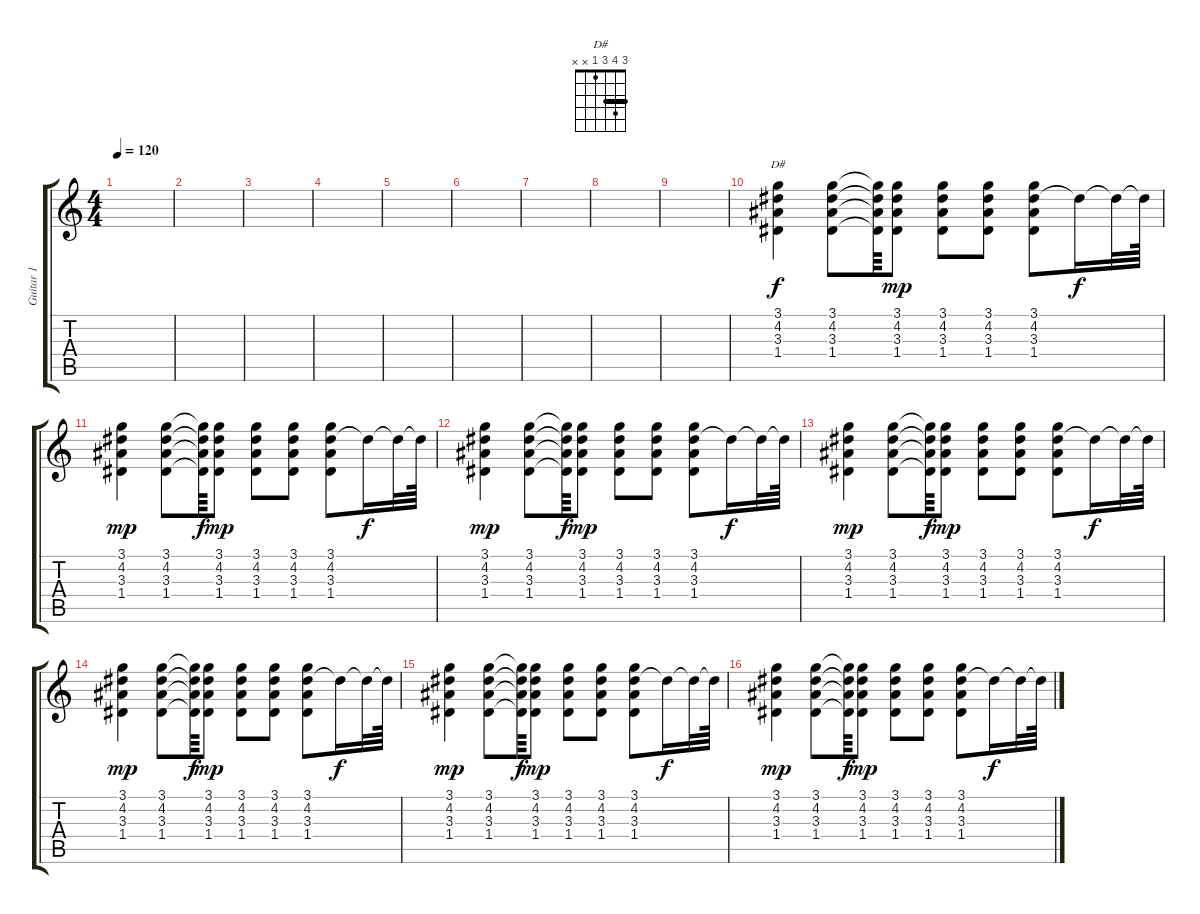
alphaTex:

\track ("Guitar 1" "Guitar 1") {instrument acousticguitarsteel}
\staff {score tabs}
\tuning (E4 B3 G3 D3 A2 E2) {hide}
\chord ("D#" 3 4 3 1 x x) {barre 3}
\ts (4 4)
\tempo 120
\clef g2
\ks c
|
|
|
|
|
|
|
|
|
(3.1 4.2 3.3 1.4).4{ch "D#"} (3.1 4.2 3.3 1.4).8 (3.1{t} 4.2{t} 3.3{t} 1.4{t}).64{dy f} (3.1 4.2 3.3 1.4).8{dy mp} (3.1 4.2 3.3 1.4).8 (3.1 4.2 3.3 1.4).8 (3.1 4.2 3.3 1.4).8 4.2{t}.16{dy f} 4.2{t}.32 4.2{t}.64 |
(3.1 4.2 3.3 1.4).4{dy mp} (3.1 4.2 3.3 1.4).8 (3.1{t} 4.2{t} 3.3{t} 1.4{t}).64{dy f} (3.1 4.2 3.3 1.4).8{dy mp} (3.1 4.2 3.3 1.4).8 (3.1 4.2 3.3 1.4).8 (3.1 4.2 3.3 1.4).8 4.2{t}.16{dy f} 4.2{t}.32 4.2{t}.64 |
(3.1 4.2 3.3 1.4).4{dy mp} (3.1 4.2 3.3 1.4).8 (3.1{t} 4.2{t} 3.3{t} 1.4{t}).64{dy f} (3.1 4.2 3.3 1.4).8{dy mp} (3.1 4.2 3.3 1.4).8 (3.1 4.2 3.3 1.4).8 (3.1 4.2 3.3 1.4).8 4.2{t}.16{dy f} 4.2{t}.32 4.2{t}.64 |
(3.1 4.2 3.3 1.4).4{dy mp} (3.1 4.2 3.3 1.4).8 (3.1{t} 4.2{t} 3.3{t} 1.4{t}).64{dy f} (3.1 4.2 3.3 1.4).8{dy mp} (3.1 4.2 3.3 1.4).8 (3.1 4.2 3.3 1.4).8 (3.1 4.2 3.3 1.4).8 4.2{t}.16{dy f} 4.2{t}.32 4.2{t}.64 |
(3.1 4.2 3.3 1.4).4{dy mp} (3.1 4.2 3.3 1.4).8 (3.1{t} 4.2{t} 3.3{t} 1.4{t}).64{dy f} (3.1 4.2 3.3 1.4).8{dy mp} (3.1 4.2 3.3 1.4).8 (3.1 4.2 3.3 1.4).8 (3.1 4.2 3.3 1.4).8 4.2{t}.16{dy f} 4.2{t}.32 4.2{t}.64 |
(3.1 4.2 3.3 1.4).4{dy mp} (3.1 4.2 3.3 1.4).8 (3.1{t} 4.2{t} 3.3{t} 1.4{t}).64{dy f} (3.1 4.2 3.3 1.4).8{dy mp} (3.1 4.2 3.3 1.4).8 (3.1 4.2 3.3 1.4).8 (3.1 4.2 3.3 1.4).8 4.2{t}.16{dy f} 4.2{t}.32 4.2{t}.64 |
(3.1 4.2 3.3 1.4).4{dy mp} (3.1 4.2 3.3 1.4).8 (3.1{t} 4.2{t} 3.3{t} 1.4{t}).64{dy f} (3.1 4.2 3.3 1.4).8{dy mp} (3.1 4.2 3.3 1.4).8 (3.1 4.2 3.3 1.4).8 (3.1 4.2 3.3 1.4).8 4.2{t}.16{dy f} 4.2{t}.32 4.2{t}.64
